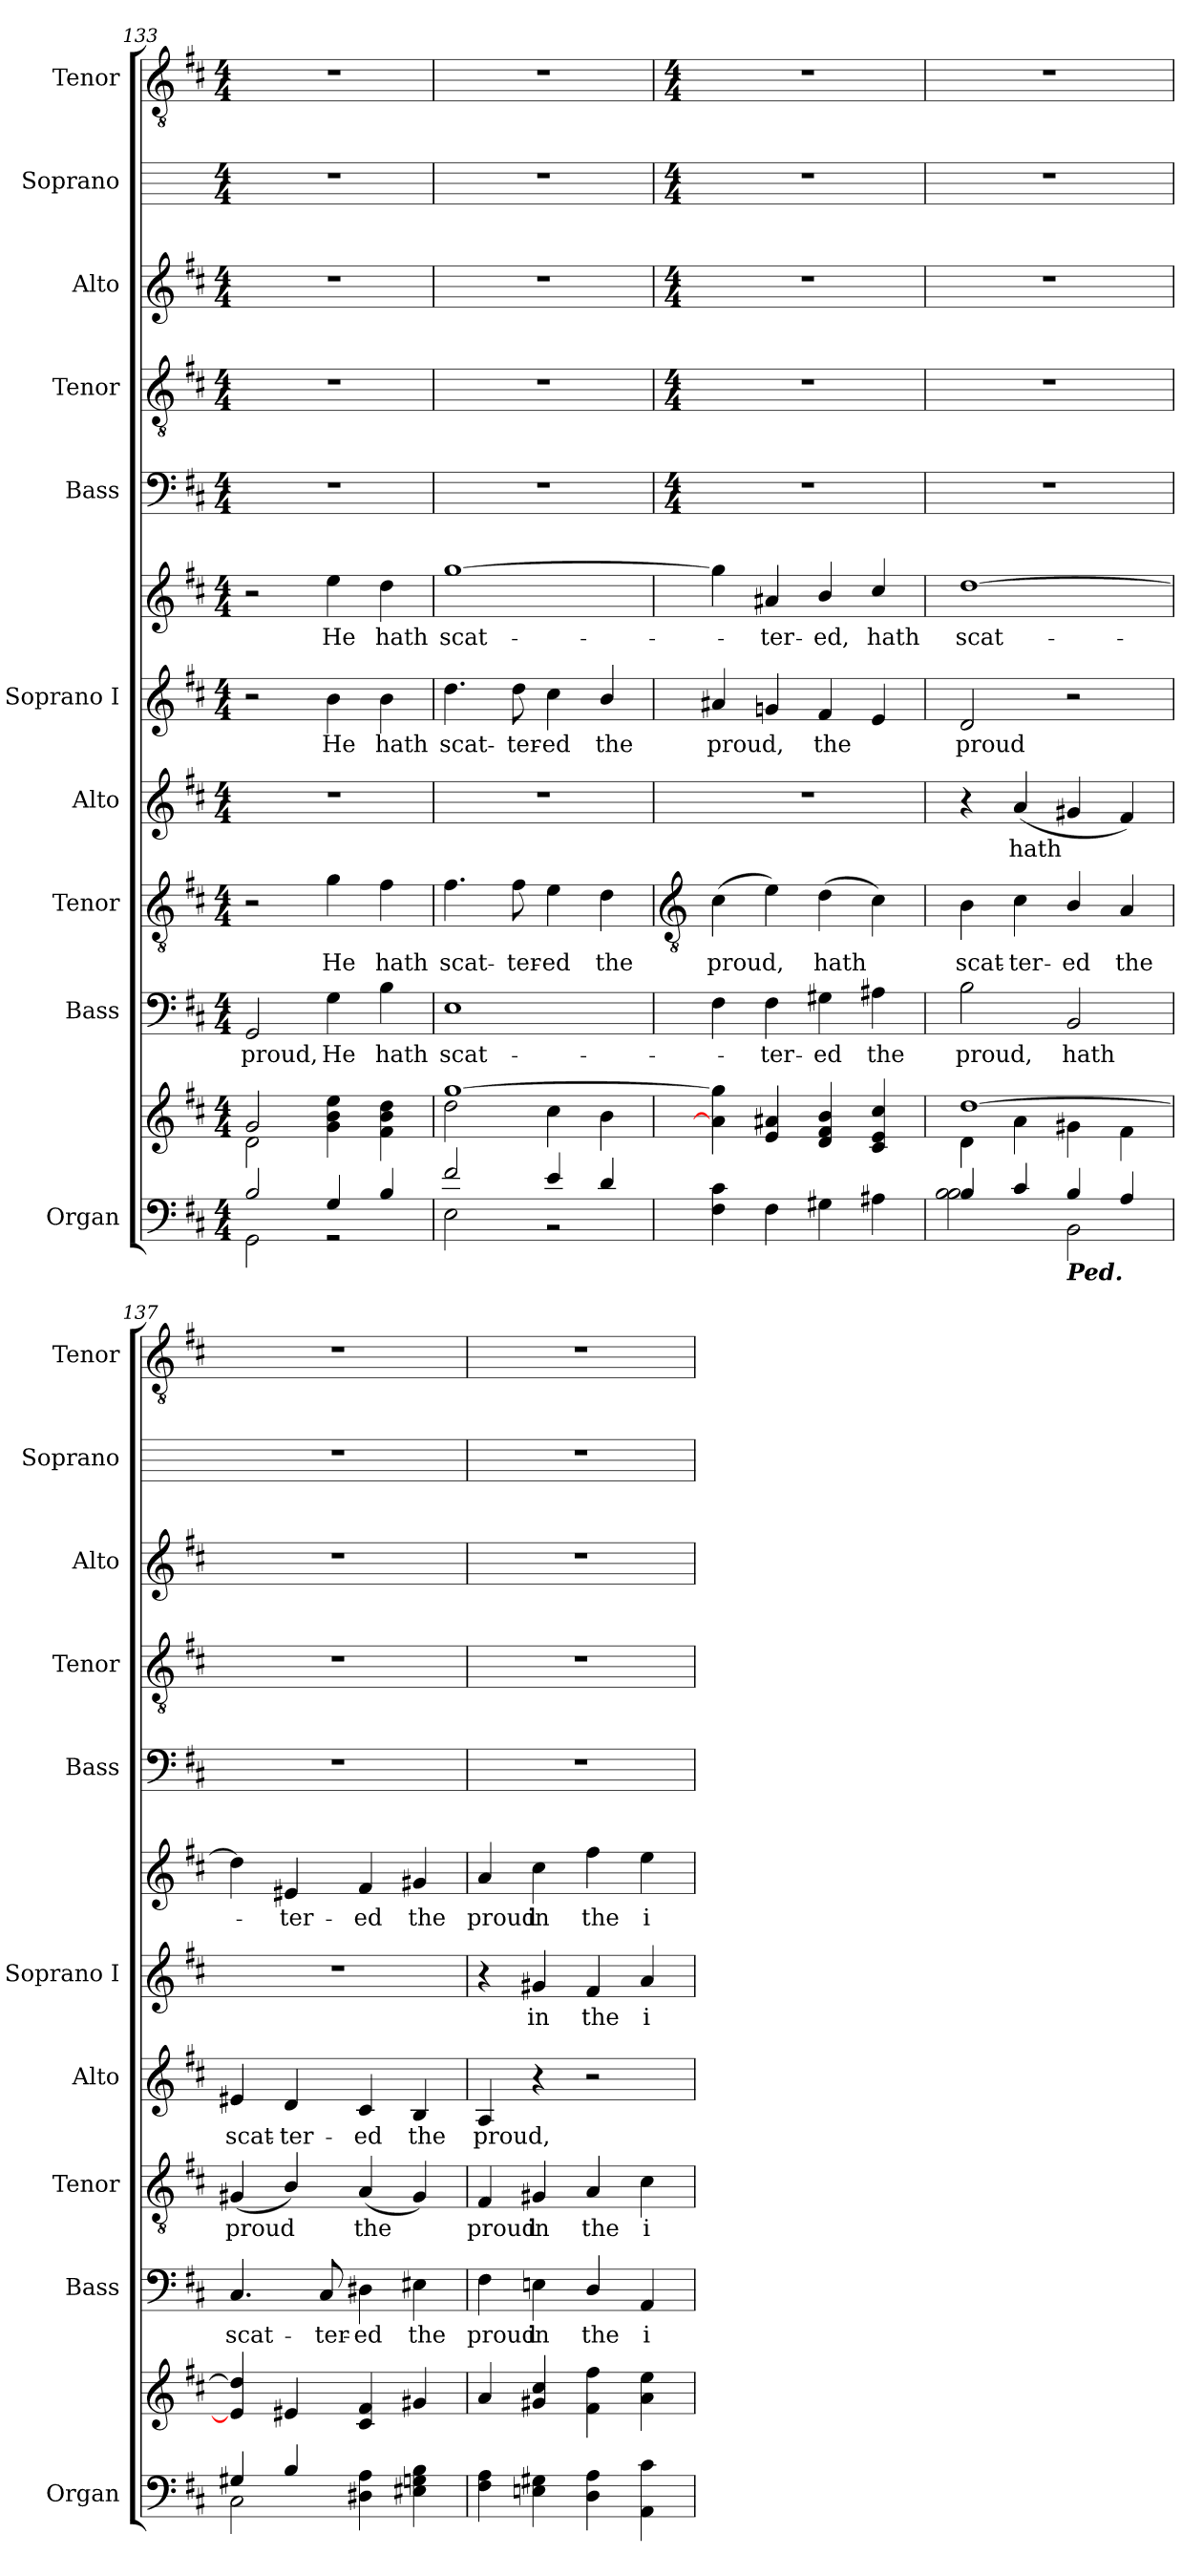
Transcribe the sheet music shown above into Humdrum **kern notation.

**kern	**kern	**kern	**text	**kern	**text	**kern	**text	**kern	**text	**kern	**text	**kern	**kern	**kern	**kern	**kern
*part10	*part10	*part9	*part9	*part8	*part8	*part7	*part7	*part6	*part6	*part6	*part6	*part5	*part4	*part3	*part2	*part1
*staff12	*staff11	*staff10	*staff10	*staff9	*staff9	*staff8	*staff8	*staff7	*staff7	*staff6	*staff6	*staff5	*staff4	*staff3	*staff2	*staff1
*I"Organ	*	*I"Bass	*	*I"Tenor	*	*I"Alto	*	*I"Soprano I	*	*	*	*I"Bass	*I"Tenor	*I"Alto	*I"Soprano	*I"Tenor
*I'Organ	*	*I'Bass	*	*I'Tenor	*	*I'Alto	*	*I'Soprano I	*	*	*	*I'Bass	*I'Tenor	*I'Alto	*I'Soprano	*I'Tenor
*clefF4	*clefG2	*clefF4	*	*clefGv2	*	*clefG2	*	*clefG2	*	*clefG2	*	*clefF4	*clefGv2	*clefG2	*	*clefGv2
*k[f#c#]	*k[f#c#]	*k[f#c#]	*	*k[f#c#]	*	*k[f#c#]	*	*k[f#c#]	*	*k[f#c#]	*	*k[f#c#]	*k[f#c#]	*k[f#c#]	*	*k[f#c#]
*D:	*D:	*D:	*	*D:	*	*D:	*	*D:	*	*D:	*	*D:	*D:	*D:	*	*D:
*M4/4	*M4/4	*M4/4	*	*M4/4	*	*M4/4	*	*M4/4	*	*M4/4	*	*M4/4	*M4/4	*M4/4	*M4/4	*M4/4
=133	=133	=133	=133	=133	=133	=133	=133	=133	=133	=133	=133	=133	=133	=133	=133	=133
*^	*^	*	*	*	*	*	*	*	*	*	*	*	*	*	*	*
!	!	!	!	!	!LO:LY:b	!	!	!	!	!	!	!	!	!	!	!	!	!
2B/	2GG\	2g/	2d\	2GG	proud,	2r	.	1r	.	2r	.	2r	.	1r	1r	1r	1r	1r
!	!	!	!	!	!LO:LY:b	!	!LO:LY:b	!	!	!	!LO:LY:b	!	!LO:LY:b	!	!	!	!	!
4G/	2r	4g\ 4b\ 4ee\	2ryy	4G	He	4g	He	.	.	4b	He	4ee	He	.	.	.	.	.
!	!	!	!	!	!LO:LY:b	!	!LO:LY:b	!	!	!	!LO:LY:b	!	!LO:LY:b	!	!	!	!	!
4B/	.	4f#\ 4b\ 4dd\	.	4B	hath	4f#	hath	.	.	4b	hath	4dd	hath	.	.	.	.	.
=134	=134	=134	=134	=134	=134	=134	=134	=134	=134	=134	=134	=134	=134	=134	=134	=134	=134	=134
!	!	!	!	!	!LO:LY:b	!	!LO:LY:b	!	!	!	!LO:LY:b	!	!LO:LY:b	!	!	!	!	!
2f#/	2E\	[1gg/	2dd\	1E	scat-	4.f#	scat-	1r	.	4.dd	scat-	[1gg	scat-	1r	1r	1r	1r	1r
!	!	!	!	!	!	!	!LO:LY:b	!	!	!	!LO:LY:b	!	!	!	!	!	!	!
.	.	.	.	.	.	8f#	-ter-	.	.	8dd	-ter-	.	.	.	.	.	.	.
!	!	!	!	!	!	!	!LO:LY:b	!	!	!	!LO:LY:b	!	!	!	!	!	!	!
4e/	2r	.	4cc#\	.	.	4e	-ed	.	.	4cc#	-ed	.	.	.	.	.	.	.
!	!	!	!	!	!	!	!LO:LY:b	!	!	!	!LO:LY:b	!	!	!	!	!	!	!
4d/	.	.	4b\	.	.	4d	the	.	.	4b/	the	.	.	.	.	.	.	.
!!LO:LB:g=z
=135	=135	=135	=135	=135	=135	=135	=135	=135	=135	=135	=135	=135	=135	=135	=135	=135	=135	=135
*	*	*	*	*	*	*clefGv2	*	*	*	*	*	*	*	*	*	*	*	*
*	*	*	*	*	*	*	*	*	*	*	*	*	*	*M4/4	*M4/4	*M4/4	*M4/4	*M4/4
!	!	!	!	!	!	!	!LO:LY:b	!	!	!	!LO:LY:b	!	!	!	!	!	!	!
4F#\ 4c#\	1ryy	4a#\] 4gg\]	2ryy	4F#	.	(>4c#	proud,	1r	.	4a#X	proud,	4gg]	.	1r	1r	1r	1r	1r
!	!	!	!	!	!LO:LY:b	!	!	!	!	!	!	!	!LO:LY:b	!	!	!	!	!
4F#\	.	4e/ 4a#/	.	4F#	ter-	4e)	.	.	.	4gn	.	4a#X	ter-	.	.	.	.	.
!	!	!	!	!	!LO:LY:b	!	!LO:LY:b	!	!	!	!LO:LY:b	!	!LO:LY:b	!	!	!	!	!
4G#X\	.	4d/ 4f#/ 4b/	2ryy	4G#X	-ed	(>4d	hath	.	.	4f#	the	4b/	-ed,	.	.	.	.	.
!	!	!	!	!	!LO:LY:b	!	!	!	!	!	!	!	!LO:LY:b	!	!	!	!	!
4A#X\	.	4c#/ 4e/ 4cc#/	.	4A#X	the	4c#)	.	.	.	4e	.	4cc#/	hath	.	.	.	.	.
=136	=136	=136	=136	=136	=136	=136	=136	=136	=136	=136	=136	=136	=136	=136	=136	=136	=136	=136
!	!	!	!	!	!LO:LY:b	!	!LO:LY:b	!	!	!	!LO:LY:b	!	!LO:LY:b	!	!	!	!	!
4B/	2B\ 2B\	[1dd/	4d\	2B	proud,	4B	scat-	4r	.	2d	proud	[1dd	scat-	1r	1r	1r	1r	1r
!	!	!	!	!	!	!	!LO:LY:b	!	!LO:LY:b	!	!	!	!	!	!	!	!	!
4c#/	.	.	4a\	.	.	4c#	-ter-	(<4a	hath	.	.	.	.	.	.	.	.	.
!LO:TX:b:Bi:t=Ped.	!	!	!	!	!	!	!	!	!	!	!	!	!	!	!	!	!	!
!	!	!	!	!	!LO:LY:b	!	!LO:LY:b	!	!	!	!	!	!	!	!	!	!	!
4B/	2BB\	.	4g#X\	2BB	hath	4B/	-ed	4g#X	.	2r	.	.	.	.	.	.	.	.
!	!	!	!	!	!	!	!LO:LY:b	!	!	!	!	!	!	!	!	!	!	!
4A/	.	.	4f#\	.	.	4A	the	4f#)	.	.	.	.	.	.	.	.	.	.
=137	=137	=137	=137	=137	=137	=137	=137	=137	=137	=137	=137	=137	=137	=137	=137	=137	=137	=137
!	!	!	!	!	!LO:LY:b	!	!LO:LY:b	!	!LO:LY:b	!	!	!	!	!	!	!	!	!
4G#X/	2C#\	4e#/] 4dd/]	2ryy	4.C#	scat-	(<4G#X	proud	4e#X	scat-	1r	.	4dd]	.	1r	1r	1r	1r	1r
!	!	!	!	!	!	!	!	!	!LO:LY:b	!	!	!	!LO:LY:b	!	!	!	!	!
4B/	.	4e#/	.	.	.	4B/)	.	4d	-ter-	.	.	4e#X	ter-	.	.	.	.	.
!	!	!	!	!	!LO:LY:b	!	!	!	!	!	!	!	!	!	!	!	!	!
.	.	.	.	8C#	-ter-	.	.	.	.	.	.	.	.	.	.	.	.	.
!	!	!	!	!	!LO:LY:b	!	!LO:LY:b	!	!LO:LY:b	!	!	!	!LO:LY:b	!	!	!	!	!
2ryy	4D#X\ 4A\	4c#/ 4f#/	2ryy	4D#X	-ed	(<4A	the	4c#	-ed	.	.	4f#	-ed	.	.	.	.	.
!	!	!	!	!	!LO:LY:b	!	!	!	!LO:LY:b	!	!	!	!LO:LY:b	!	!	!	!	!
.	4E#X\ 4G\ 4B\	4g#X/	.	4E#X	the	4G#)	.	4B	the	.	.	4g#X	the	.	.	.	.	.
=138	=138	=138	=138	=138	=138	=138	=138	=138	=138	=138	=138	=138	=138	=138	=138	=138	=138	=138
!	!	!	!	!	!LO:LY:b	!	!LO:LY:b	!	!LO:LY:b	!	!	!	!LO:LY:b	!	!	!	!	!
1ryy	4F#\ 4A\	4a/	2ryy	4F#	proud	4F#	proud	4A	proud,	4r	.	4a	proud	1r	1r	1r	1r	1r
!	!	!	!	!	!LO:LY:b	!	!LO:LY:b	!	!	!	!LO:LY:b	!	!LO:LY:b	!	!	!	!	!
.	4En\ 4G#X\	4g#X/ 4cc#/	.	4En	in	4G#X	in	4r	.	4g#X	-in	4cc#	in	.	.	.	.	.
!	!	!	!	!	!LO:LY:b	!	!LO:LY:b	!	!	!	!LO:LY:b	!	!LO:LY:b	!	!	!	!	!
.	4D\ 4A\	4f#\ 4ff#\	2ryy	4D/	the	4A	the	2r	.	4f#	the	4ff#	the	.	.	.	.	.
!	!	!	!	!	!LO:LY:b	!	!LO:LY:b	!	!	!	!LO:LY:b	!	!LO:LY:b	!	!	!	!	!
.	4AA\ 4c#\	4a\ 4ee\	.	4AA	i-	4c#	i-	.	.	4a	i-	4ee	i-	.	.	.	.	.
*v	*v	*	*	*	*	*	*	*	*	*	*	*	*	*	*	*	*	*
*	*v	*v	*	*	*	*	*	*	*	*	*	*	*	*	*	*	*
=	=	=	=	=	=	=	=	=	=	=	=	=	=	=	=	=
*-	*-	*-	*-	*-	*-	*-	*-	*-	*-	*-	*-	*-	*-	*-	*-	*-
